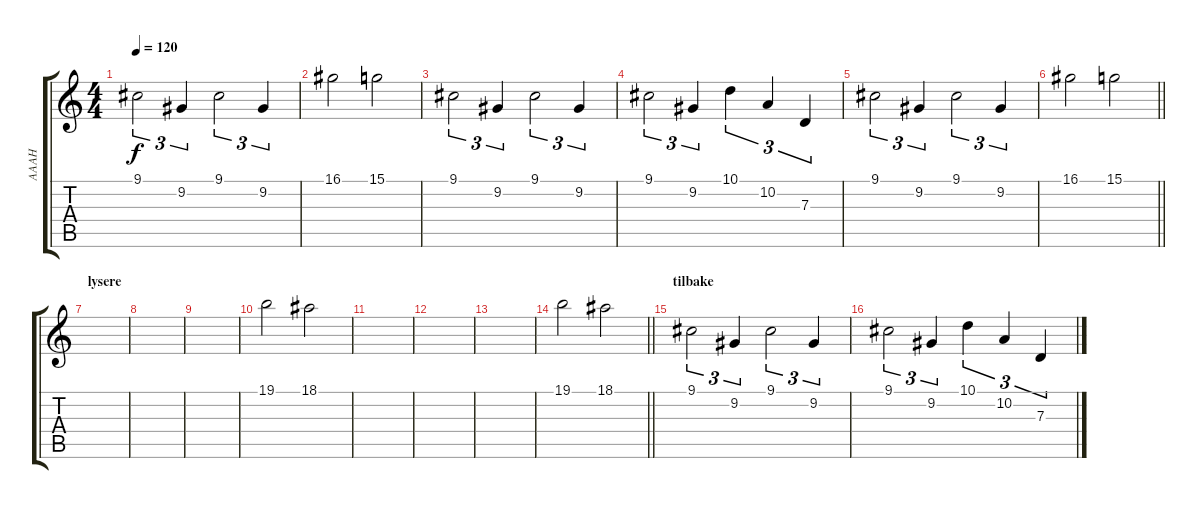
\track ("AAAH" "AAAH") {instrument choiraahs}
\staff {score tabs}
\tuning (E4 B3 G3 D3 A2 E2) {hide}
\ts (4 4)
\tempo 120
\clef g2
\ks c
9.1.2{tu (3 2) dy f} 9.2.4{tu (3 2)} 9.1.2{tu (3 2)} 9.2.4{tu (3 2)} |
16.1.2 15.1.2 |
9.1.2{tu (3 2)} 9.2.4{tu (3 2)} 9.1.2{tu (3 2)} 9.2.4{tu (3 2)} |
9.1.2{tu (3 2)} 9.2.4{tu (3 2)} 10.1.4{tu (3 2)} 10.2.4{tu (3 2)} 7.3.4{tu (3 2)} |
9.1.2{tu (3 2)} 9.2.4{tu (3 2)} 9.1.2{tu (3 2)} 9.2.4{tu (3 2)} |
\barLineRight lightlight
16.1.2 15.1.2 |
\section ("" "lysere")
|
|
|
19.1.2 18.1.2 |
|
|
|
\barLineRight lightlight
19.1.2 18.1.2 |
\section ("" "tilbake")
9.1.2{tu (3 2)} 9.2.4{tu (3 2)} 9.1.2{tu (3 2)} 9.2.4{tu (3 2)} |
9.1.2{tu (3 2)} 9.2.4{tu (3 2)} 10.1.4{tu (3 2)} 10.2.4{tu (3 2)} 7.3.4{tu (3 2)}
